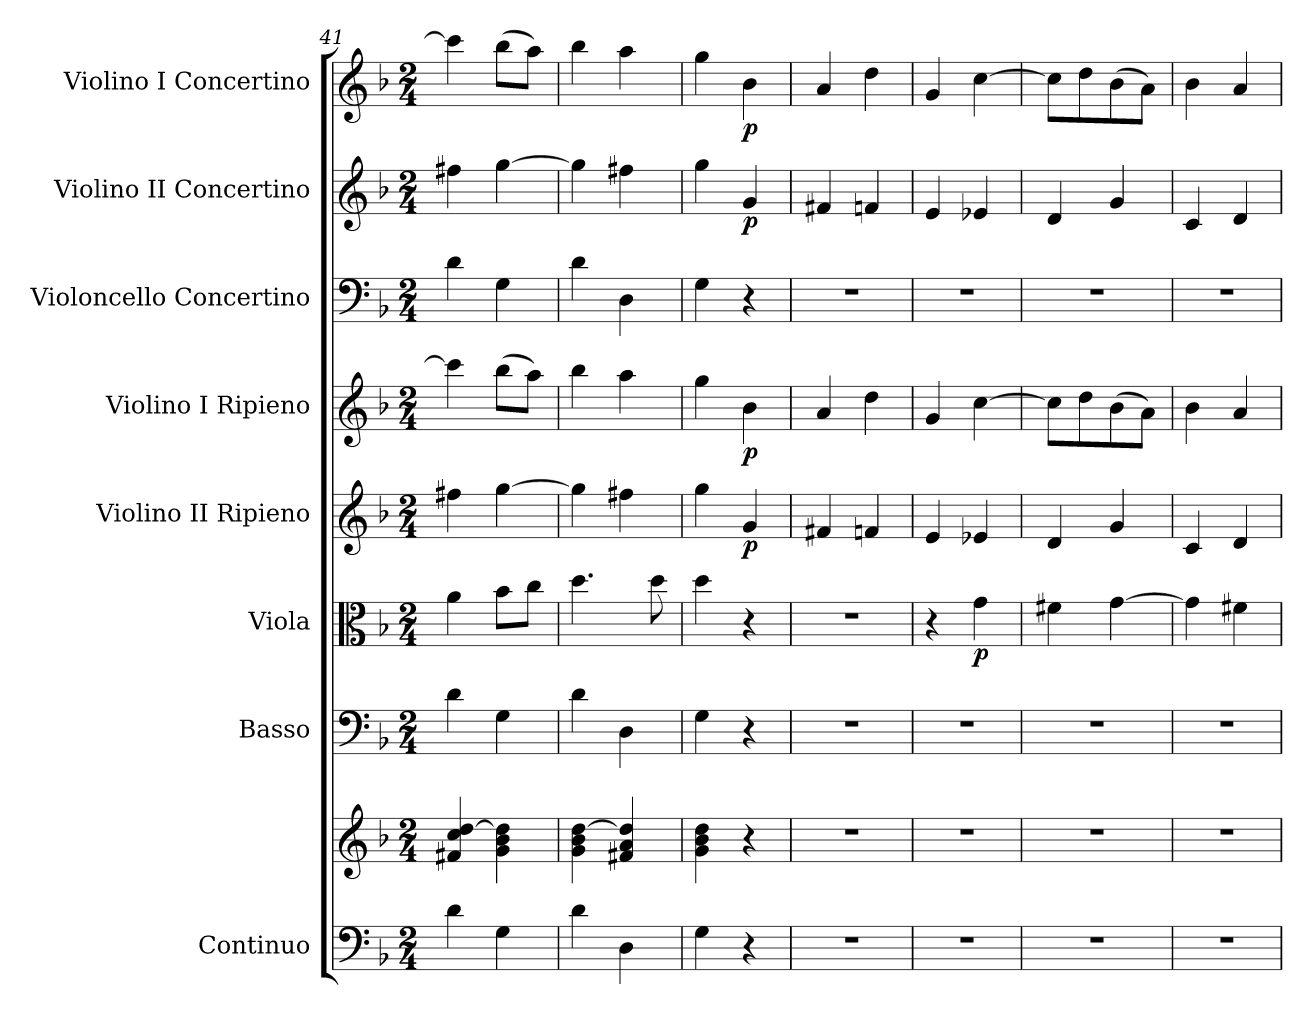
**kern	**kern	**kern	**kern	**dynam	**kern	**dynam	**kern	**dynam	**kern	**kern	**dynam	**kern	**dynam
*part8	*part8	*part7	*part6	*part6	*part5	*part5	*part4	*part4	*part3	*part2	*part2	*part1	*part1
*staff9	*staff8	*staff7	*staff6	*staff6	*staff5	*staff5	*staff4	*staff4	*staff3	*staff2	*staff2	*staff1	*staff1
*I"Continuo	*	*I"Basso	*I"Viola	*	*I"Violino II Ripieno	*	*I"Violino I Ripieno	*	*I"Violoncello Concertino	*I"Violino II Concertino	*	*I"Violino I Concertino	*
*	*	*	*	*	*	*	*	*	*I'Vc	*I'Vln	*	*I'Vln	*
*clefF4	*clefG2	*clefF4	*clefC3	*	*clefG2	*	*clefG2	*	*clefF4	*clefG2	*	*clefG2	*
*k[b-]	*k[b-]	*k[b-]	*k[b-]	*	*k[b-]	*	*k[b-]	*	*k[b-]	*k[b-]	*	*k[b-]	*
*M2/4	*M2/4	*M2/4	*M2/4	*	*M2/4	*	*M2/4	*	*M2/4	*M2/4	*	*M2/4	*
=41	=41	=41	=41	=41	=41	=41	=41	=41	=41	=41	=41	=41	=41
4d\	4f#X/ 4cc/ [4dd/	4d\	4a\	.	4ff#X\	.	4ccc\]	.	4d\	4ff#X\	.	4ccc\]	.
4G\	4g\ 4b-\ 4dd\]	4G\	8b-\L	.	[4gg\	.	(>8bb-\L	.	4G\	[4gg\	.	(>8bb-\L	.
.	.	.	8cc\J	.	.	.	8aa\J)	.	.	.	.	8aa\J)	.
=42	=42	=42	=42	=42	=42	=42	=42	=42	=42	=42	=42	=42	=42
4d\	4g\ 4b-\ [4dd\	4d\	4.dd\	.	4gg\]	.	4bb-\	.	4d\	4gg\]	.	4bb-\	.
4D\	4f#X/ 4a/ 4dd/]	4D\	.	.	4ff#X\	.	4aa\	.	4D\	4ff#X\	.	4aa\	.
.	.	.	8dd\	.	.	.	.	.	.	.	.	.	.
=43	=43	=43	=43	=43	=43	=43	=43	=43	=43	=43	=43	=43	=43
4G\	4g\ 4b-\ 4dd\	4G\	4dd\	.	4gg\	.	4gg\	.	4G\	4gg\	.	4gg\	.
!	!	!	!	!	!	!LO:DY:b	!	!LO:DY:b	!	!	!LO:DY:b	!	!LO:DY:b
4r	4r	4r	4r	.	4g/	p	4b-\	p	4r	4g/	p	4b-\	p
=44	=44	=44	=44	=44	=44	=44	=44	=44	=44	=44	=44	=44	=44
2r	2r	2r	2r	.	4f#X/	.	4a/	.	2r	4f#X/	.	4a/	.
.	.	.	.	.	4fn/	.	4dd\	.	.	4fn/	.	4dd\	.
=45	=45	=45	=45	=45	=45	=45	=45	=45	=45	=45	=45	=45	=45
2r	2r	2r	4r	.	4e/	.	4g/	.	2r	4e/	.	4g/	.
!	!	!	!	!LO:DY:b	!	!	!	!	!	!	!	!	!
.	.	.	4g\	p	4e-X/	.	[4cc\	.	.	4e-X/	.	[4cc\	.
=46	=46	=46	=46	=46	=46	=46	=46	=46	=46	=46	=46	=46	=46
2r	2r	2r	4f#X\	.	4d/	.	8cc\L]	.	2r	4d/	.	8cc\L]	.
.	.	.	.	.	.	.	8dd\	.	.	.	.	8dd\	.
.	.	.	[4g\	.	4g/	.	(>8b-\	.	.	4g/	.	(>8b-\	.
.	.	.	.	.	.	.	8a\J)	.	.	.	.	8a\J)	.
=47	=47	=47	=47	=47	=47	=47	=47	=47	=47	=47	=47	=47	=47
2r	2r	2r	4g\]	.	4c/	.	4b-\	.	2r	4c/	.	4b-\	.
.	.	.	4f#X\	.	4d/	.	4a/	.	.	4d/	.	4a/	.
=	=	=	=	=	=	=	=	=	=	=	=	=	=
*-	*-	*-	*-	*-	*-	*-	*-	*-	*-	*-	*-	*-	*-
